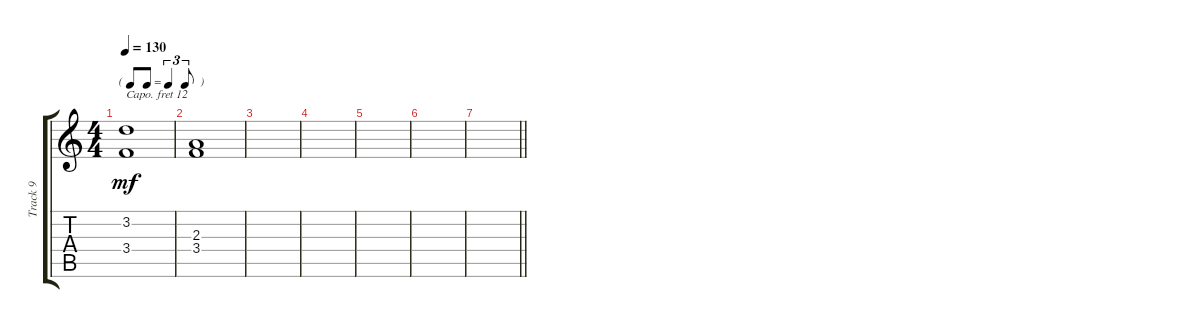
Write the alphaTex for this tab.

\track ("Track 9" "Track 9") {instrument clarinet}
\staff {score tabs}
\capo 12
\tuning (E4 B3 G3 D3 A2 E2) {hide}
\ts (4 4)
\tf triplet8th
\tempo 130
\clef g2
\ks c
(3.2 3.4).1{dy mf} |
(2.3 3.4).1 |
|
|
|
|
\barLineRight lightlight
